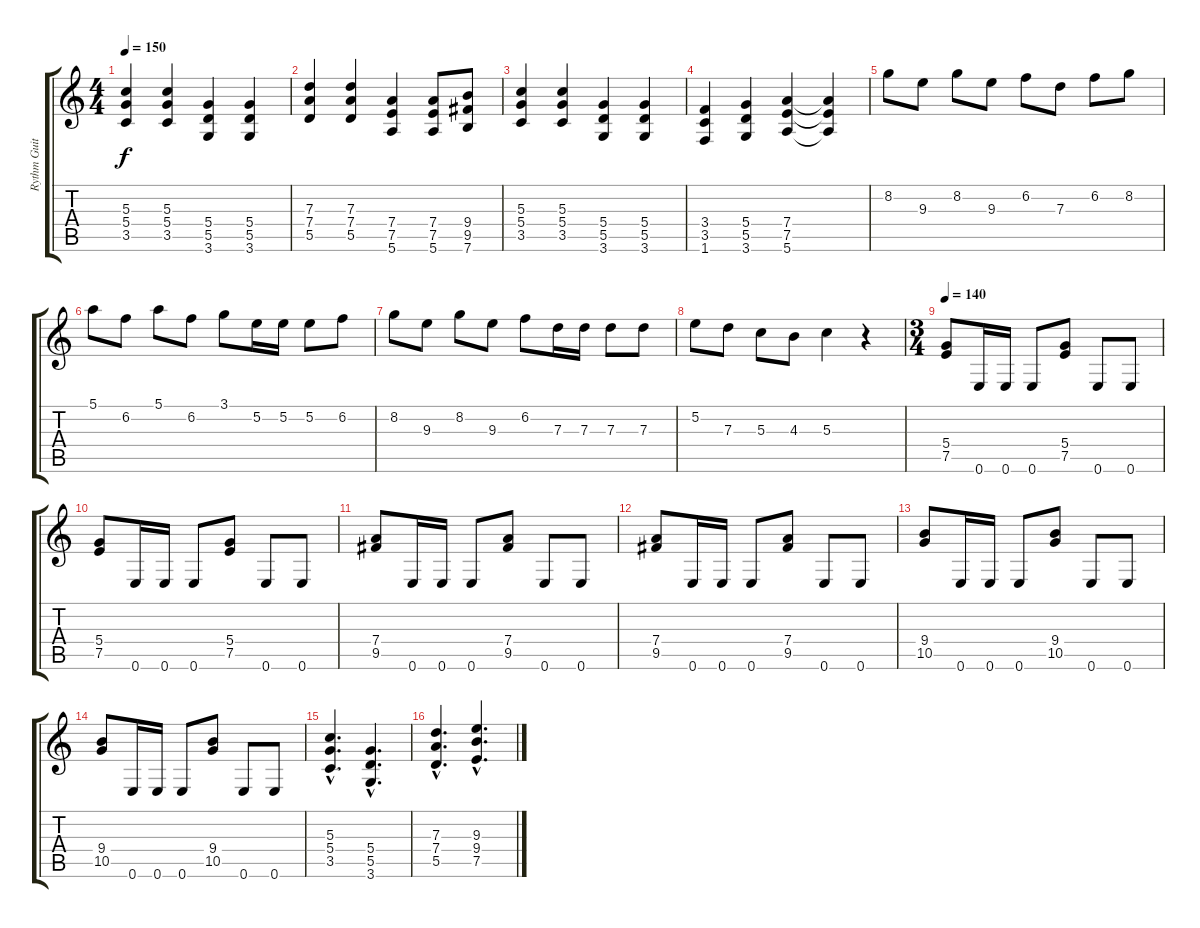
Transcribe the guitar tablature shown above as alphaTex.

\track ("Rythm Guitar 1" "Rythm Guit") {instrument distortionguitar}
\staff {score tabs}
\tuning (E4 B3 G3 D3 A2 E2) {hide}
\ts (4 4)
\tempo 150
\clef g2
\ks c
(5.3 5.4 3.5).4{dy f} (5.3 5.4 3.5).4 (5.4 5.5 3.6).4 (5.4 5.5 3.6).4 |
(7.3 7.4 5.5).4 (7.3 7.4 5.5).4 (7.4 7.5 5.6).4 (7.4 7.5 5.6).8 (9.4 9.5 7.6).8 |
(5.3 5.4 3.5).4 (5.3 5.4 3.5).4 (5.4 5.5 3.6).4 (5.4 5.5 3.6).4 |
(3.4 3.5 1.6).4 (5.4 5.5 3.6).4 (7.4 7.5 5.6).4 (7.4{t} 7.5{t} 5.6{t}).4 |
8.2.8 9.3.8 8.2.8 9.3.8 6.2.8 7.3.8 6.2.8 8.2.8 |
5.1.8 6.2.8 5.1.8 6.2.8 3.1.8 5.2.16 5.2.16 5.2.8 6.2.8 |
8.2.8 9.3.8 8.2.8 9.3.8 6.2.8 7.3.16 7.3.16 7.3.8 7.3.8 |
5.2.8 7.3.8 5.3.8 4.3.8 5.3.4 r.4 |
\ts (3 4)
\tempo 140
(5.4 7.5).8 0.6.16 0.6.16 0.6.8 (5.4 7.5).8 0.6.8 0.6.8 |
(5.4 7.5).8 0.6.16 0.6.16 0.6.8 (5.4 7.5).8 0.6.8 0.6.8 |
(7.4 9.5).8 0.6.16 0.6.16 0.6.8 (7.4 9.5).8 0.6.8 0.6.8 |
(7.4 9.5).8 0.6.16 0.6.16 0.6.8 (7.4 9.5).8 0.6.8 0.6.8 |
(9.4 10.5).8 0.6.16 0.6.16 0.6.8 (9.4 10.5).8 0.6.8 0.6.8 |
(9.4 10.5).8 0.6.16 0.6.16 0.6.8 (9.4 10.5).8 0.6.8 0.6.8 |
(5.3{hac} 5.4{hac} 3.5{hac}).4{d} (5.4{hac} 5.5{hac} 3.6{hac}).4{d} |
(7.3{hac} 7.4{hac} 5.5{hac}).4{d} (9.3{hac} 9.4{hac} 7.5{hac}).4{d}
